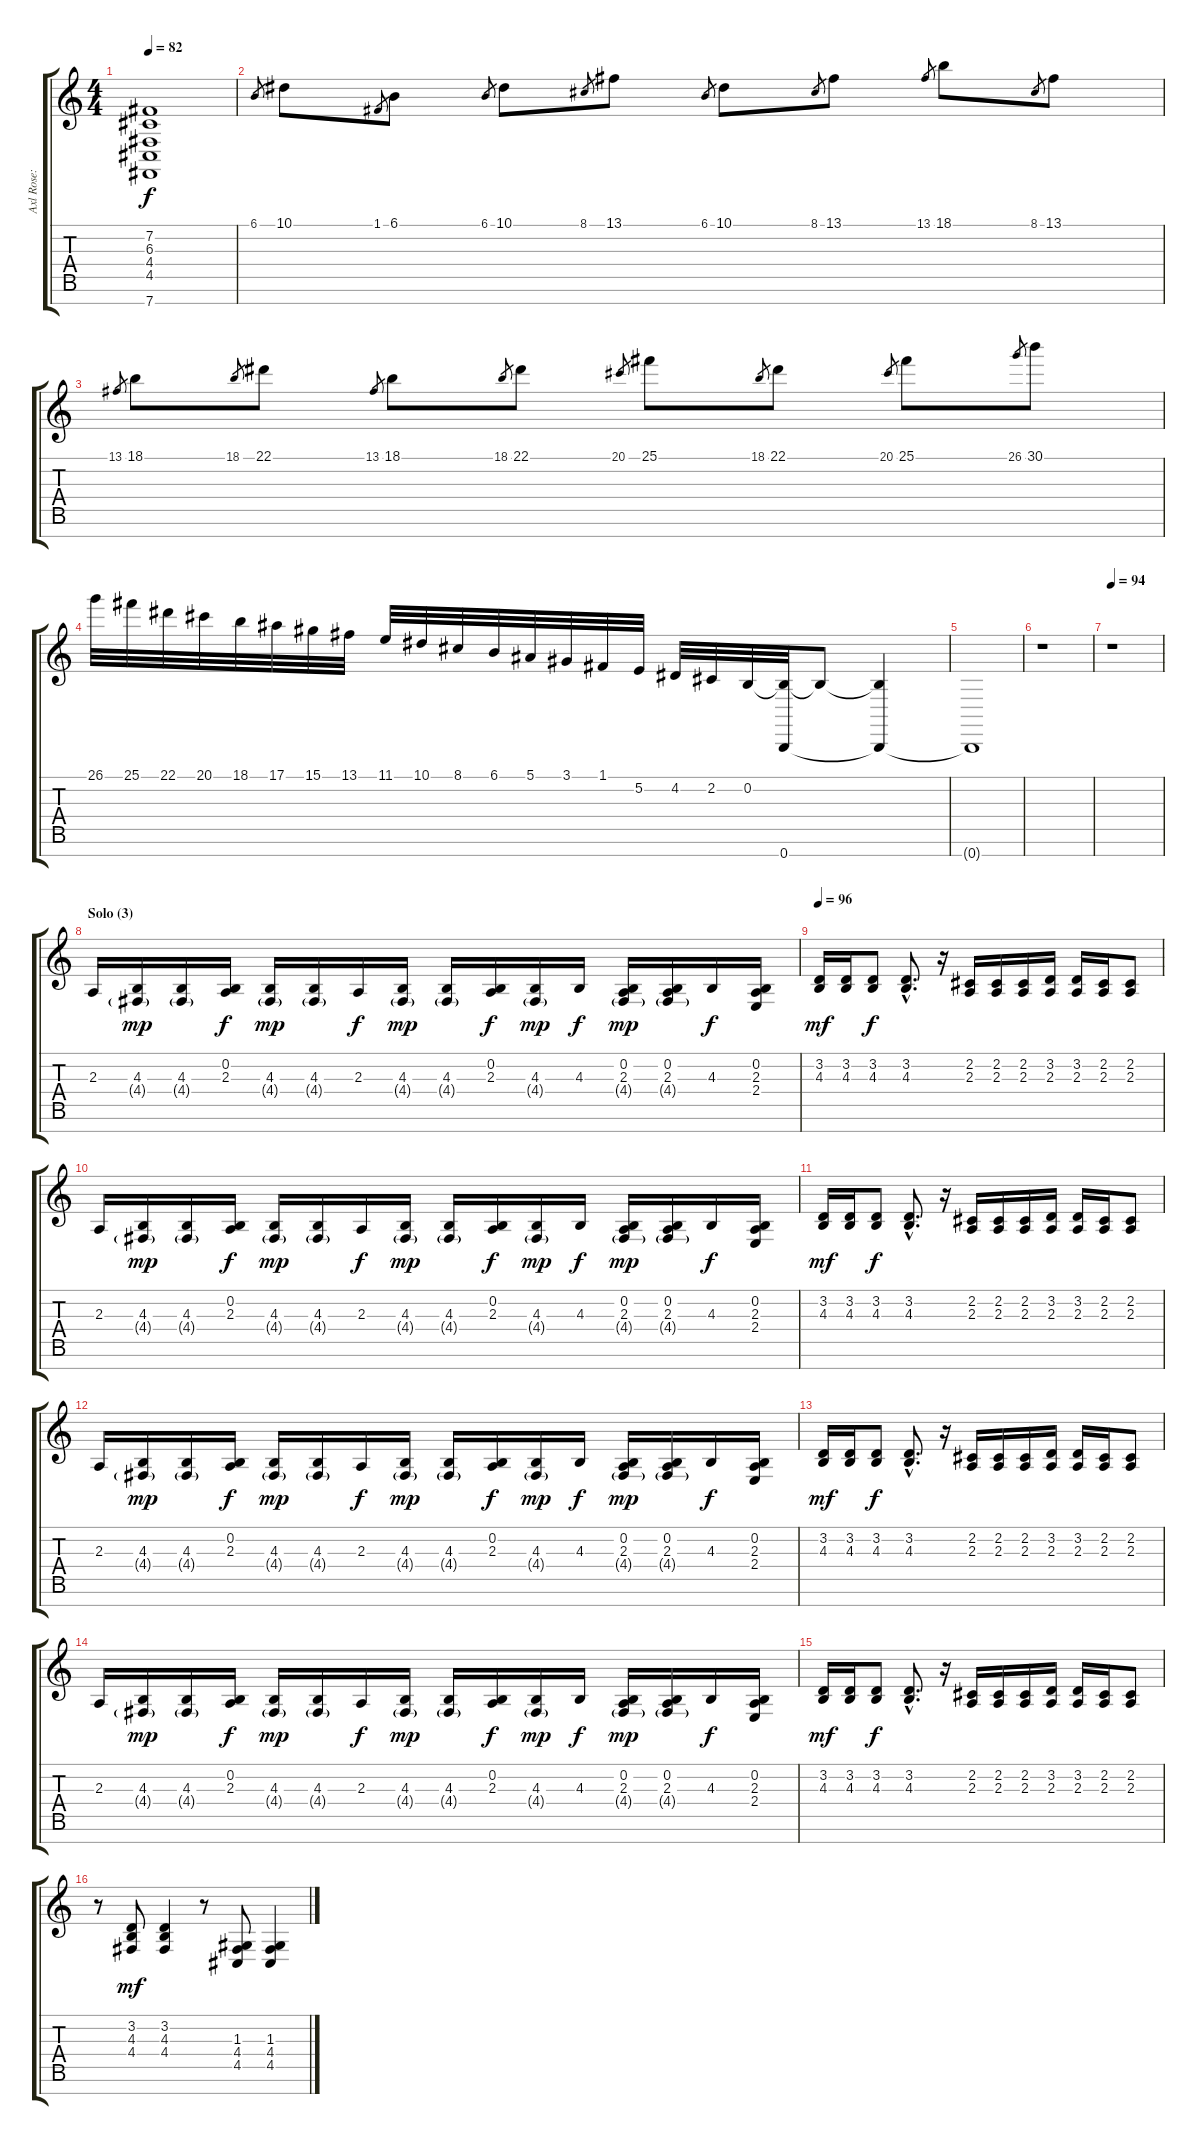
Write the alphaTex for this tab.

\track ("Axl Rose: (Mão Direita)" "Axl Rose: ") {instrument acousticgrandpiano}
\staff {score tabs}
\tuning (F4 B3 G3 D3 A2 E2 B1) {hide}
\ts (4 4)
\tempo 82
\clef g2
\ks c
(7.2{t} 6.3{t} 4.4{t} 4.5{t} 7.7{t}).1{dy f} |
6.1.8{gr} 10.1.8 1.1.8{gr} 6.1.8 6.1.8{gr} 10.1.8 8.1.8{gr} 13.1.8 6.1.8{gr} 10.1.8 8.1.8{gr} 13.1.8 13.1.8{gr} 18.1.8 8.1.8{gr} 13.1.8 |
13.1.8{gr} 18.1.8 18.1.8{gr} 22.1.8 13.1.8{gr} 18.1.8 18.1.8{gr} 22.1.8 20.1.8{gr} 25.1.8 18.1.8{gr} 22.1.8 20.1.8{gr} 25.1.8 26.1.8{gr} 30.1.8 |
26.1.32 25.1.32 22.1.32 20.1.32 18.1.32 17.1.32 15.1.32 13.1.32 11.1.32 10.1.32 8.1.32 6.1.32 5.1.32 3.1.32 1.1.32 5.2.32 4.2.32 2.2.32 0.2.32 (0.2{t} 0.7).32 0.2{t}.8 (0.2{t} 0.7{t}).4 |
0.7{t}.1 |
r.1 |
\tempo 94
r.1 |
\section ("" "Solo (3)")
2.3.16 (4.3 4.4{g}).16{dy mp} (4.3 4.4{g}).16 (0.2 2.3).16{dy f} (4.3 4.4{g}).16{dy mp} (4.3 4.4{g}).16 2.3.16{dy f} (4.3 4.4{g}).16{dy mp} (4.3 4.4{g}).16 (0.2 2.3).16{dy f} (4.3 4.4{g}).16{dy mp} 4.3.16{dy f} (0.2 2.3 4.4{g}).16{dy mp} (0.2 2.3 4.4{g}).16 4.3.16{dy f} (0.2 2.3 2.4).16 |
\tempo 96
(3.2 4.3).16{dy mf} (3.2 4.3).16 (3.2 4.3).8{dy f} (3.2{hac} 4.3{hac}).8{d} r.16 (2.2 2.3).16 (2.2 2.3).16 (2.2 2.3).16 (3.2 2.3).16 (3.2 2.3).16 (2.2 2.3).16 (2.2 2.3).8 |
2.3.16 (4.3 4.4{g}).16{dy mp} (4.3 4.4{g}).16 (0.2 2.3).16{dy f} (4.3 4.4{g}).16{dy mp} (4.3 4.4{g}).16 2.3.16{dy f} (4.3 4.4{g}).16{dy mp} (4.3 4.4{g}).16 (0.2 2.3).16{dy f} (4.3 4.4{g}).16{dy mp} 4.3.16{dy f} (0.2 2.3 4.4{g}).16{dy mp} (0.2 2.3 4.4{g}).16 4.3.16{dy f} (0.2 2.3 2.4).16 |
(3.2 4.3).16{dy mf} (3.2 4.3).16 (3.2 4.3).8{dy f} (3.2{hac} 4.3{hac}).8{d} r.16 (2.2 2.3).16 (2.2 2.3).16 (2.2 2.3).16 (3.2 2.3).16 (3.2 2.3).16 (2.2 2.3).16 (2.2 2.3).8 |
2.3.16 (4.3 4.4{g}).16{dy mp} (4.3 4.4{g}).16 (0.2 2.3).16{dy f} (4.3 4.4{g}).16{dy mp} (4.3 4.4{g}).16 2.3.16{dy f} (4.3 4.4{g}).16{dy mp} (4.3 4.4{g}).16 (0.2 2.3).16{dy f} (4.3 4.4{g}).16{dy mp} 4.3.16{dy f} (0.2 2.3 4.4{g}).16{dy mp} (0.2 2.3 4.4{g}).16 4.3.16{dy f} (0.2 2.3 2.4).16 |
(3.2 4.3).16{dy mf} (3.2 4.3).16 (3.2 4.3).8{dy f} (3.2{hac} 4.3{hac}).8{d} r.16 (2.2 2.3).16 (2.2 2.3).16 (2.2 2.3).16 (3.2 2.3).16 (3.2 2.3).16 (2.2 2.3).16 (2.2 2.3).8 |
2.3.16 (4.3 4.4{g}).16{dy mp} (4.3 4.4{g}).16 (0.2 2.3).16{dy f} (4.3 4.4{g}).16{dy mp} (4.3 4.4{g}).16 2.3.16{dy f} (4.3 4.4{g}).16{dy mp} (4.3 4.4{g}).16 (0.2 2.3).16{dy f} (4.3 4.4{g}).16{dy mp} 4.3.16{dy f} (0.2 2.3 4.4{g}).16{dy mp} (0.2 2.3 4.4{g}).16 4.3.16{dy f} (0.2 2.3 2.4).16 |
(3.2 4.3).16{dy mf} (3.2 4.3).16 (3.2 4.3).8{dy f} (3.2{hac} 4.3{hac}).8{d} r.16 (2.2 2.3).16 (2.2 2.3).16 (2.2 2.3).16 (3.2 2.3).16 (3.2 2.3).16 (2.2 2.3).16 (2.2 2.3).8 |
r.8 (3.2 4.3 4.4).8{dy mf} (3.2 4.3 4.4).4 r.8 (1.3 4.4 4.5).8 (1.3 4.4 4.5).4
